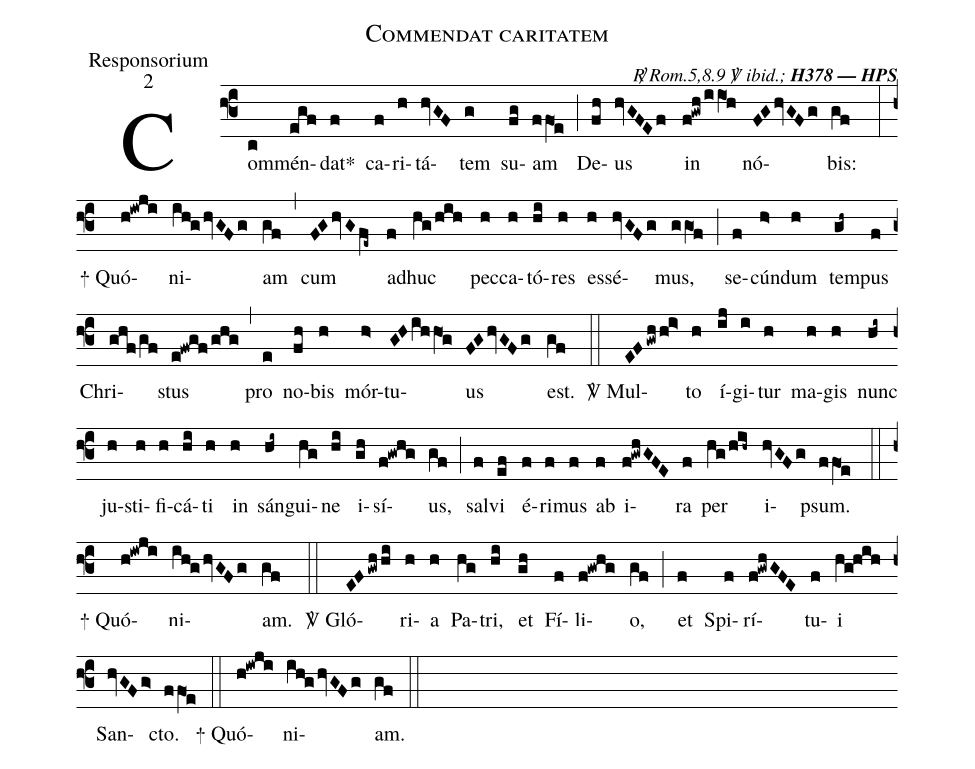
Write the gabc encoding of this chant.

name:Commendat caritatem;
office-part:Responsorium;
mode:2;
commentary:{\itshape\mdseries \Rbar\  Rom.5,8.9  \Vbar\  ibid.;\/} {\bfseries H378 --- HPS};
%%
(f3) Com(c)mén(egf)dat<sp>*</sp>(f) ca(f)ri(h)tá(hvGF)tem(g) su(fg)am(ffO1e) (;)
De(fh)us(hvGFEf) in(f!gwh/iiO1h) nó(FGhvGFg)bis:(gf) (:)
<sp>+</sp> Quó(h!iwji)ni(ih!ghvGFg)am(gf) (,)
cum(FGhvGfe~) ad(f)huc(hg/hih) pec(h)ca(h)tó(hi)res(h) es(h)sé(hvGFg)mus,(ggO1f) (;)
se(f)cún(h>)dum(h) tem(gh~)pus(f) Chri(ghf/gf)stus(e!fwgf/ghg) (,)
pro(e) no(fh)bis(h) mór(h>)tu(GHihhO1g)us(FGhvGFg) est.(gf) (::)
<sp>V/</sp> Mul(EFgwhhi>)to(h) í(ij)gi(i)tur(h) ma(h)gis(h) nunc(hi~) ju(h)sti(h)fi(h)cá(hi)ti(h) in(h) sán(hi~)gui(hg)ne(hi) i(gh)sí(f!gwhg)us,(gf) (;)
sal(f)vi(ef) é(f)ri(f)mus(f) ab(f) i(f!gwhGFE)ra(f) per(hg/hih~) i(hvGFg)psum.(ffO1e) (::)
<sp>+</sp> Quó(h!iwji)ni(ih!ghvGFg)am.(gf)  (::)
<sp>V/</sp> Gló(EFgwhhi)ri(h)a(h) Pa(hg)tri,(hi) et(gh) Fí(f)li(f!gwhg)o,(gf) (;)
et(f) Spi(f)rí(f!gwhGFE)tu(f)i(hg@hih) San(hvGFg>)cto.(ffO1!e) (::)
<sp>+</sp> Quó(h!iwji)ni(ih!ghvGFg)am.(gf) (::)
